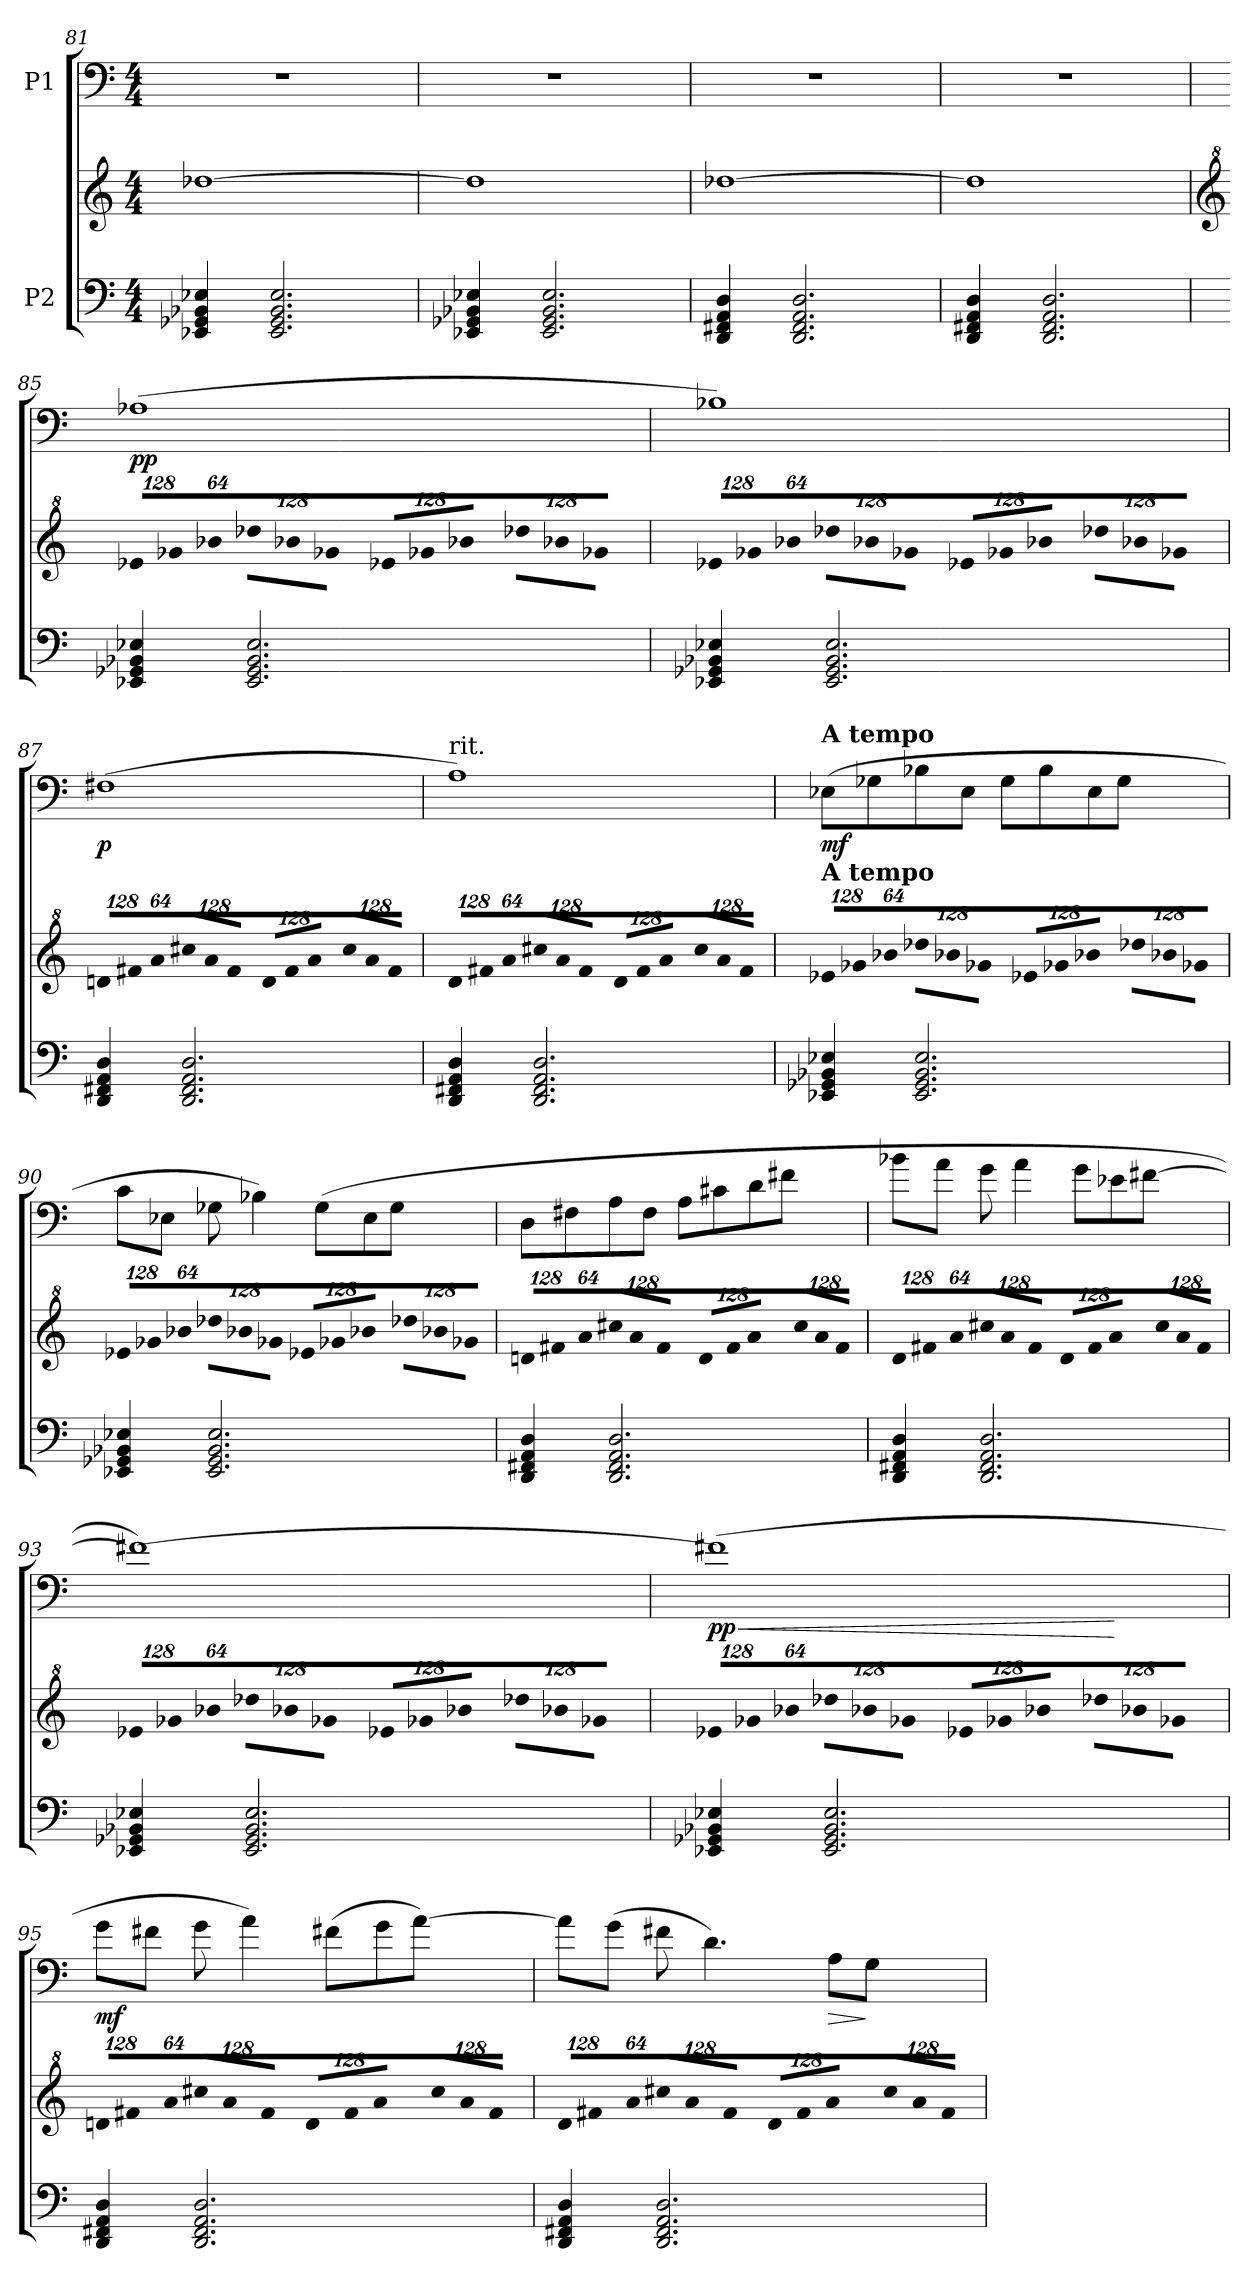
**kern	**kern	**dynam	**kern	**dynam
*part2	*part2	*part2	*part1	*part1
*staff3	*staff2	*staff2/3	*staff1	*staff1
*I"P2	*	*	*I"P1	*
!!LO:LB:g=z
*clefF4	*clefG2	*	*clefF4	*
*k[]	*k[]	*	*k[]	*
*C:	*C:	*	*C:	*
*M4/4	*M4/4	*	*M4/4	*
=81	=81	=81	=81	=81
4EE-Xi/ 4GG-Xi 4BB-Xi 4E-Xi	[1dd-Xi	.	1r	.
2.EE-i/ 2.GG-i 2.BB-i 2.E-i	.	.	.	.
=82	=82	=82	=82	=82
4EE-Xi/ 4GG-Xi 4BB-Xi 4E-Xi	1dd-i]	.	1r	.
2.EE-i/ 2.GG-i 2.BB-i 2.E-i	.	.	.	.
=83	=83	=83	=83	=83
4DDi/ 4FF#Xi 4AAi 4Di	[1dd-Xi	.	1r	.
2.DDi/ 2.FF#i 2.AAi 2.Di	.	.	.	.
=84	=84	=84	=84	=84
4DDi/ 4FF#Xi 4AAi 4Di	1dd-i]	.	1r	.
2.DDi/ 2.FF#i 2.AAi 2.Di	.	.	.	.
!!LO:PB:g=z
=85	=85	=85	=85	=85
*	*clefG^2	*	*	*
*	*Xbrackettup	*	*	*
!	!LO:N:vis=8	!	!	!
4EE-Xi/ 4GG-Xi 4BB-Xi 4E-Xi	1024%85ee-Xi/L	mp pp	(1A-Xi	pp
!	!LO:N:vis=8	!	!	!
.	1024%85gg-Xi/	.	.	.
!	!LO:N:vis=8	!	!	!
.	512%43bb-Xi/J	.	.	.
!	!LO:N:vis=8	!	!	!
2.EE-i/ 2.GG-i 2.BB-i 2.E-i	1024%85ddd-Xi\L	.	.	.
!	!LO:N:vis=8	!	!	!
.	1024%85bb-Xi\	.	.	.
!	!LO:N:vis=8	!	!	!
.	512%43gg-Xi\J	.	.	.
!	!LO:N:vis=8	!	!	!
.	1024%85ee-Xi/L	.	.	.
!	!LO:N:vis=8	!	!	!
.	1024%85gg-Xi/	.	.	.
!	!LO:N:vis=8	!	!	!
.	512%43bb-Xi/J	.	.	.
!	!LO:N:vis=8	!	!	!
.	1024%85ddd-Xi\L	.	.	.
!	!LO:N:vis=8	!	!	!
.	1024%85bb-Xi\	.	.	.
!	!LO:N:vis=8	!	!	!
.	512%43gg-Xi\J	.	.	.
=86	=86	=86	=86	=86
!	!LO:N:vis=8	!	!	!
4EE-Xi/ 4GG-Xi 4BB-Xi 4E-Xi	1024%85ee-Xi/L	.	1B-Xi)	.
!	!LO:N:vis=8	!	!	!
.	1024%85gg-Xi/	.	.	.
!	!LO:N:vis=8	!	!	!
.	512%43bb-Xi/J	.	.	.
!	!LO:N:vis=8	!	!	!
2.EE-i/ 2.GG-i 2.BB-i 2.E-i	1024%85ddd-Xi\L	.	.	.
!	!LO:N:vis=8	!	!	!
.	1024%85bb-Xi\	.	.	.
!	!LO:N:vis=8	!	!	!
.	512%43gg-Xi\J	.	.	.
!	!LO:N:vis=8	!	!	!
.	1024%85ee-Xi/L	.	.	.
!	!LO:N:vis=8	!	!	!
.	1024%85gg-Xi/	.	.	.
!	!LO:N:vis=8	!	!	!
.	512%43bb-Xi/J	.	.	.
!	!LO:N:vis=8	!	!	!
.	1024%85ddd-Xi\L	.	.	.
!	!LO:N:vis=8	!	!	!
.	1024%85bb-Xi\	.	.	.
!	!LO:N:vis=8	!	!	!
.	512%43gg-Xi\J	.	.	.
!!LO:LB:g=z
=87	=87	=87	=87	=87
!	!LO:N:vis=8	!	!	!
4DDi/ 4FF#Xi 4AAi 4Di	1024%85ddni/L	.	(1F#Xi	p
!	!LO:N:vis=8	!	!	!
.	1024%85ff#Xi/	.	.	.
!	!LO:N:vis=8	!	!	!
.	512%43aai/J	.	.	.
!	!LO:N:vis=8	!	!	!
2.DDi/ 2.FF#i 2.AAi 2.Di	1024%85ccc#Xi/L	.	.	.
!	!LO:N:vis=8	!	!	!
.	1024%85aai/	.	.	.
!	!LO:N:vis=8	!	!	!
.	512%43ff#i/J	.	.	.
!	!LO:N:vis=8	!	!	!
.	1024%85ddi/L	.	.	.
!	!LO:N:vis=8	!	!	!
.	1024%85ff#i/	.	.	.
!	!LO:N:vis=8	!	!	!
.	512%43aai/J	.	.	.
!	!LO:N:vis=8	!	!	!
.	1024%85ccc#i/L	.	.	.
!	!LO:N:vis=8	!	!	!
.	1024%85aai/	.	.	.
!	!LO:N:vis=8	!	!	!
.	512%43ff#i/J	.	.	.
=88	=88	=88	=88	=88
!	!	!	!LO:TX:t=rit.	!
!	!LO:N:vis=8	!	!	!
4DDi/ 4FF#Xi 4AAi 4Di	1024%85ddi/L	.	1Ai)	.
!	!LO:N:vis=8	!	!	!
.	1024%85ff#Xi/	.	.	.
!	!LO:N:vis=8	!	!	!
.	512%43aai/J	.	.	.
!	!LO:N:vis=8	!	!	!
2.DDi/ 2.FF#i 2.AAi 2.Di	1024%85ccc#Xi/L	.	.	.
!	!LO:N:vis=8	!	!	!
.	1024%85aai/	.	.	.
!	!LO:N:vis=8	!	!	!
.	512%43ff#i/J	.	.	.
!	!LO:N:vis=8	!	!	!
.	1024%85ddi/L	.	.	.
!	!LO:N:vis=8	!	!	!
.	1024%85ff#i/	.	.	.
!	!LO:N:vis=8	!	!	!
.	512%43aai/J	.	.	.
!	!LO:N:vis=8	!	!	!
.	1024%85ccc#i/L	.	.	.
!	!LO:N:vis=8	!	!	!
.	1024%85aai/	.	.	.
!	!LO:N:vis=8	!	!	!
.	512%43ff#i/J	.	.	.
=89	=89	=89	=89	=89
!	!	!	!LO:TX:a:B:t=A tempo	!
!	!LO:TX:a:B:t=A tempo	!	!	!
!	!LO:N:vis=8	!	!	!
4EE-Xi/ 4GG-Xi 4BB-Xi 4E-Xi	1024%85ee-Xi/L	.	(8E-Xi\L	mf
!	!LO:N:vis=8	!	!	!
.	1024%85gg-Xi/	.	.	.
.	.	.	8G-Xi\	.
!	!LO:N:vis=8	!	!	!
.	512%43bb-Xi/J	.	.	.
!	!LO:N:vis=8	!	!	!
2.EE-i/ 2.GG-i 2.BB-i 2.E-i	1024%85ddd-Xi\L	.	8B-Xi\	.
!	!LO:N:vis=8	!	!	!
.	1024%85bb-Xi\	.	.	.
.	.	.	8E-i\J	.
!	!LO:N:vis=8	!	!	!
.	512%43gg-Xi\J	.	.	.
!	!LO:N:vis=8	!	!	!
.	1024%85ee-Xi/L	.	8G-i\L	.
!	!LO:N:vis=8	!	!	!
.	1024%85gg-Xi/	.	.	.
.	.	.	8B-i\	.
!	!LO:N:vis=8	!	!	!
.	512%43bb-Xi/J	.	.	.
!	!LO:N:vis=8	!	!	!
.	1024%85ddd-Xi\L	.	8E-i\	.
!	!LO:N:vis=8	!	!	!
.	1024%85bb-Xi\	.	.	.
.	.	.	8G-i\J	.
!	!LO:N:vis=8	!	!	!
.	512%43gg-Xi\J	.	.	.
!!LO:LB:g=z
=90	=90	=90	=90	=90
!	!LO:N:vis=8	!	!	!
4EE-Xi/ 4GG-Xi 4BB-Xi 4E-Xi	1024%85ee-Xi/L	.	8ci\L	.
!	!LO:N:vis=8	!	!	!
.	1024%85gg-Xi/	.	.	.
.	.	.	8E-Xi\J	.
!	!LO:N:vis=8	!	!	!
.	512%43bb-Xi/J	.	.	.
!	!LO:N:vis=8	!	!	!
2.EE-i/ 2.GG-i 2.BB-i 2.E-i	1024%85ddd-Xi\L	.	8G-Xi\	.
!	!LO:N:vis=8	!	!	!
.	1024%85bb-Xi\	.	.	.
.	.	.	4B-Xi\)	.
!	!LO:N:vis=8	!	!	!
.	512%43gg-Xi\J	.	.	.
!	!LO:N:vis=8	!	!	!
.	1024%85ee-Xi/L	.	.	.
!	!LO:N:vis=8	!	!	!
.	1024%85gg-Xi/	.	.	.
.	.	.	(8G-i\L	.
!	!LO:N:vis=8	!	!	!
.	512%43bb-Xi/J	.	.	.
!	!LO:N:vis=8	!	!	!
.	1024%85ddd-Xi\L	.	8E-i\	.
!	!LO:N:vis=8	!	!	!
.	1024%85bb-Xi\	.	.	.
.	.	.	8G-i\J	.
!	!LO:N:vis=8	!	!	!
.	512%43gg-Xi\J	.	.	.
=91	=91	=91	=91	=91
!	!LO:N:vis=8	!	!	!
4DDi/ 4FF#Xi 4AAi 4Di	1024%85ddni/L	.	8Di\L	.
!	!LO:N:vis=8	!	!	!
.	1024%85ff#Xi/	.	.	.
.	.	.	8F#Xi\	.
!	!LO:N:vis=8	!	!	!
.	512%43aai/J	.	.	.
!	!LO:N:vis=8	!	!	!
2.DDi/ 2.FF#i 2.AAi 2.Di	1024%85ccc#Xi/L	.	8Ai\	.
!	!LO:N:vis=8	!	!	!
.	1024%85aai/	.	.	.
.	.	.	8F#i\J	.
!	!LO:N:vis=8	!	!	!
.	512%43ff#i/J	.	.	.
!	!LO:N:vis=8	!	!	!
.	1024%85ddi/L	.	8Ai\L	.
!	!LO:N:vis=8	!	!	!
.	1024%85ff#i/	.	.	.
.	.	.	8c#Xi\	.
!	!LO:N:vis=8	!	!	!
.	512%43aai/J	.	.	.
!	!LO:N:vis=8	!	!	!
.	1024%85ccc#i/L	.	8di\	.
!	!LO:N:vis=8	!	!	!
.	1024%85aai/	.	.	.
.	.	.	8f#Xi\J	.
!	!LO:N:vis=8	!	!	!
.	512%43ff#i/J	.	.	.
=92	=92	=92	=92	=92
!	!LO:N:vis=8	!	!	!
4DDi/ 4FF#Xi 4AAi 4Di	1024%85ddi/L	.	8b-Xi\L	.
!	!LO:N:vis=8	!	!	!
.	1024%85ff#Xi/	.	.	.
.	.	.	8ai\J	.
!	!LO:N:vis=8	!	!	!
.	512%43aai/J	.	.	.
!	!LO:N:vis=8	!	!	!
2.DDi/ 2.FF#i 2.AAi 2.Di	1024%85ccc#Xi/L	.	8gi\	.
!	!LO:N:vis=8	!	!	!
.	1024%85aai/	.	.	.
.	.	.	4ai\	.
!	!LO:N:vis=8	!	!	!
.	512%43ff#i/J	.	.	.
!	!LO:N:vis=8	!	!	!
.	1024%85ddi/L	.	.	.
!	!LO:N:vis=8	!	!	!
.	1024%85ff#i/	.	.	.
.	.	.	8gi\L	.
!	!LO:N:vis=8	!	!	!
.	512%43aai/J	.	.	.
!	!LO:N:vis=8	!	!	!
.	1024%85ccc#i/L	.	8e-Xi\	.
!	!LO:N:vis=8	!	!	!
.	1024%85aai/	.	.	.
.	.	.	[8f#Xi\J	.
!	!LO:N:vis=8	!	!	!
.	512%43ff#i/J	.	.	.
!!LO:LB:g=z
=93	=93	=93	=93	=93
!	!LO:N:vis=8	!	!	!
4EE-Xi/ 4GG-Xi 4BB-Xi 4E-Xi	1024%85ee-Xi/L	.	1f#Xi_)	.
!	!LO:N:vis=8	!	!	!
.	1024%85gg-Xi/	.	.	.
!	!LO:N:vis=8	!	!	!
.	512%43bb-Xi/J	.	.	.
!	!LO:N:vis=8	!	!	!
2.EE-i/ 2.GG-i 2.BB-i 2.E-i	1024%85ddd-Xi\L	.	.	.
!	!LO:N:vis=8	!	!	!
.	1024%85bb-Xi\	.	.	.
!	!LO:N:vis=8	!	!	!
.	512%43gg-Xi\J	.	.	.
!	!LO:N:vis=8	!	!	!
.	1024%85ee-Xi/L	.	.	.
!	!LO:N:vis=8	!	!	!
.	1024%85gg-Xi/	.	.	.
!	!LO:N:vis=8	!	!	!
.	512%43bb-Xi/J	.	.	.
!	!LO:N:vis=8	!	!	!
.	1024%85ddd-Xi\L	.	.	.
!	!LO:N:vis=8	!	!	!
.	1024%85bb-Xi\	.	.	.
!	!LO:N:vis=8	!	!	!
.	512%43gg-Xi\J	.	.	.
=94	=94	=94	=94	=94
!	!LO:N:vis=8	!	!	!LO:HP:b
4EE-Xi/ 4GG-Xi 4BB-Xi 4E-Xi	1024%85ee-Xi/L	.	(1f#Xi]	< pp
!	!LO:N:vis=8	!	!	!
.	1024%85gg-Xi/	.	.	.
!	!LO:N:vis=8	!	!	!
.	512%43bb-Xi/J	.	.	.
!	!LO:N:vis=8	!	!	!
2.EE-i/ 2.GG-i 2.BB-i 2.E-i	1024%85ddd-Xi\L	.	.	.
!	!LO:N:vis=8	!	!	!
.	1024%85bb-Xi\	.	.	.
!	!LO:N:vis=8	!	!	!
.	512%43gg-Xi\J	.	.	.
!	!LO:N:vis=8	!	!	!
.	1024%85ee-Xi/L	.	.	.
!	!LO:N:vis=8	!	!	!
.	1024%85gg-Xi/	.	.	.
!	!LO:N:vis=8	!	!	!
.	512%43bb-Xi/J	.	.	.
!	!LO:N:vis=8	!	!	!
.	1024%85ddd-Xi\L	.	.	.
!	!LO:N:vis=8	!	!	!
.	1024%85bb-Xi\	.	.	.
!	!LO:N:vis=8	!	!	!
.	512%43gg-Xi\J	.	.	.
.	.	.	.	[
!!LO:PB:g=z
=95	=95	=95	=95	=95
!	!LO:N:vis=8	!	!	!
4DDi/ 4FF#Xi 4AAi 4Di	1024%85ddni/L	.	8gi\L	mf
!	!LO:N:vis=8	!	!	!
.	1024%85ff#Xi/	.	.	.
.	.	.	8f#Xi\J	.
!	!LO:N:vis=8	!	!	!
.	512%43aai/J	.	.	.
!	!LO:N:vis=8	!	!	!
2.DDi/ 2.FF#i 2.AAi 2.Di	1024%85ccc#Xi/L	.	8gi\	.
!	!LO:N:vis=8	!	!	!
.	1024%85aai/	.	.	.
.	.	.	4ai\)	.
!	!LO:N:vis=8	!	!	!
.	512%43ff#i/J	.	.	.
!	!LO:N:vis=8	!	!	!
.	1024%85ddi/L	.	.	.
!	!LO:N:vis=8	!	!	!
.	1024%85ff#i/	.	.	.
.	.	.	(8f#Xi\L	.
!	!LO:N:vis=8	!	!	!
.	512%43aai/J	.	.	.
!	!LO:N:vis=8	!	!	!
.	1024%85ccc#i/L	.	8gi\	.
!	!LO:N:vis=8	!	!	!
.	1024%85aai/	.	.	.
.	.	.	[8ai\J)	.
!	!LO:N:vis=8	!	!	!
.	512%43ff#i/J	.	.	.
=96	=96	=96	=96	=96
!	!LO:N:vis=8	!	!	!
4DDi/ 4FF#Xi 4AAi 4Di	1024%85ddi/L	.	8ai\L]	.
!	!LO:N:vis=8	!	!	!
.	1024%85ff#Xi/	.	.	.
.	.	.	(8gi\J	.
!	!LO:N:vis=8	!	!	!
.	512%43aai/J	.	.	.
!	!LO:N:vis=8	!	!	!
2.DDi/ 2.FF#i 2.AAi 2.Di	1024%85ccc#Xi/L	.	8f#Xi\	.
!	!LO:N:vis=8	!	!	!
.	1024%85aai/	.	.	.
.	.	.	4.di\)	.
!	!LO:N:vis=8	!	!	!
.	512%43ff#i/J	.	.	.
!	!LO:N:vis=8	!	!	!
.	1024%85ddi/L	.	.	.
!	!LO:N:vis=8	!	!	!
.	1024%85ff#i/	.	.	.
!	!LO:N:vis=8	!	!	!
.	512%43aai/J	.	.	.
!	!LO:N:vis=8	!	!	!LO:HP:b
.	1024%85ccc#i/L	.	8Ai\L	>
!	!LO:N:vis=8	!	!	!
.	1024%85aai/	.	.	.
.	.	.	8Gi\J	]
!	!LO:N:vis=8	!	!	!
.	512%43ff#i/J	.	.	.
=	=	=	=	=
*-	*-	*-	*-	*-
